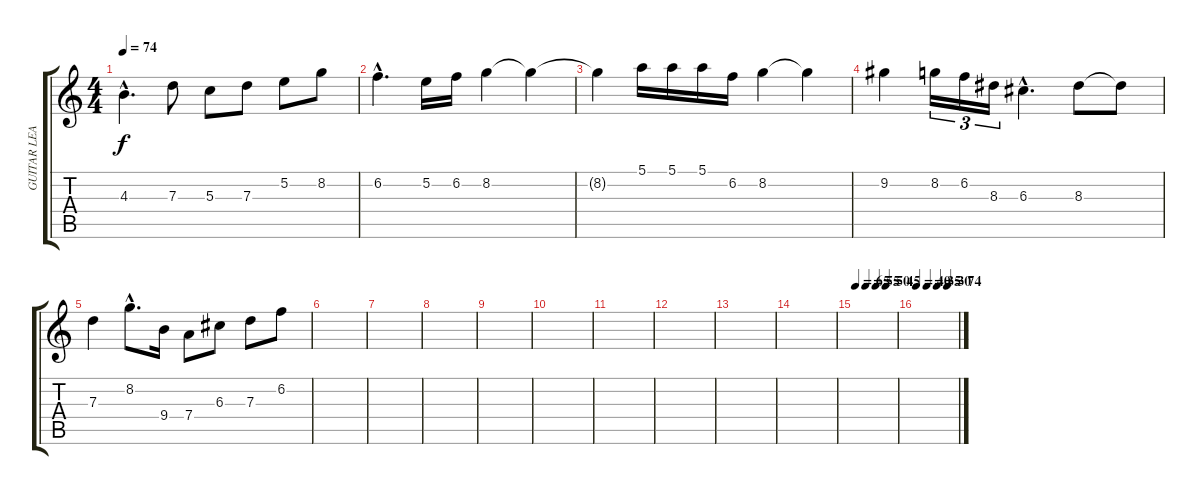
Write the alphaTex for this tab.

\track ("GUITAR LEADER" "GUITAR LEA") {instrument distortionguitar}
\staff {score tabs}
\tuning (E4 B3 G3 D3 A2 E2) {hide}
\ts (4 4)
\tempo 74
\clef g2
\ks c
4.3{hac}.4{d dy f} 7.3.8 5.3.8 7.3.8 5.2.8 8.2.8 |
6.2{hac}.4{d} 5.2.16 6.2.16 8.2.4 8.2{t}.4 |
8.2{t}.4 5.1.16 5.1.16 5.1.16 6.2.16 8.2.4 8.2{t}.4 |
9.2.4 8.2.16{tu (3 2)} 6.2.16{tu (3 2)} 8.3.16{tu (3 2)} 6.3{hac}.4{d} 8.3.8 8.3{t}.8 |
7.3.4 8.2{hac}.8{d} 9.4.16 7.4.8 6.3.8 7.3.8 6.2.8 |
|
|
|
|
|
|
|
|
|
\tempo 65
\tempo (55 0.25)
\tempo (50 0.5)
\tempo (45 0.75)
|
\tempo 40
\tempo (35 0.25)
\tempo (30 0.5)
\tempo (74 0.75)
